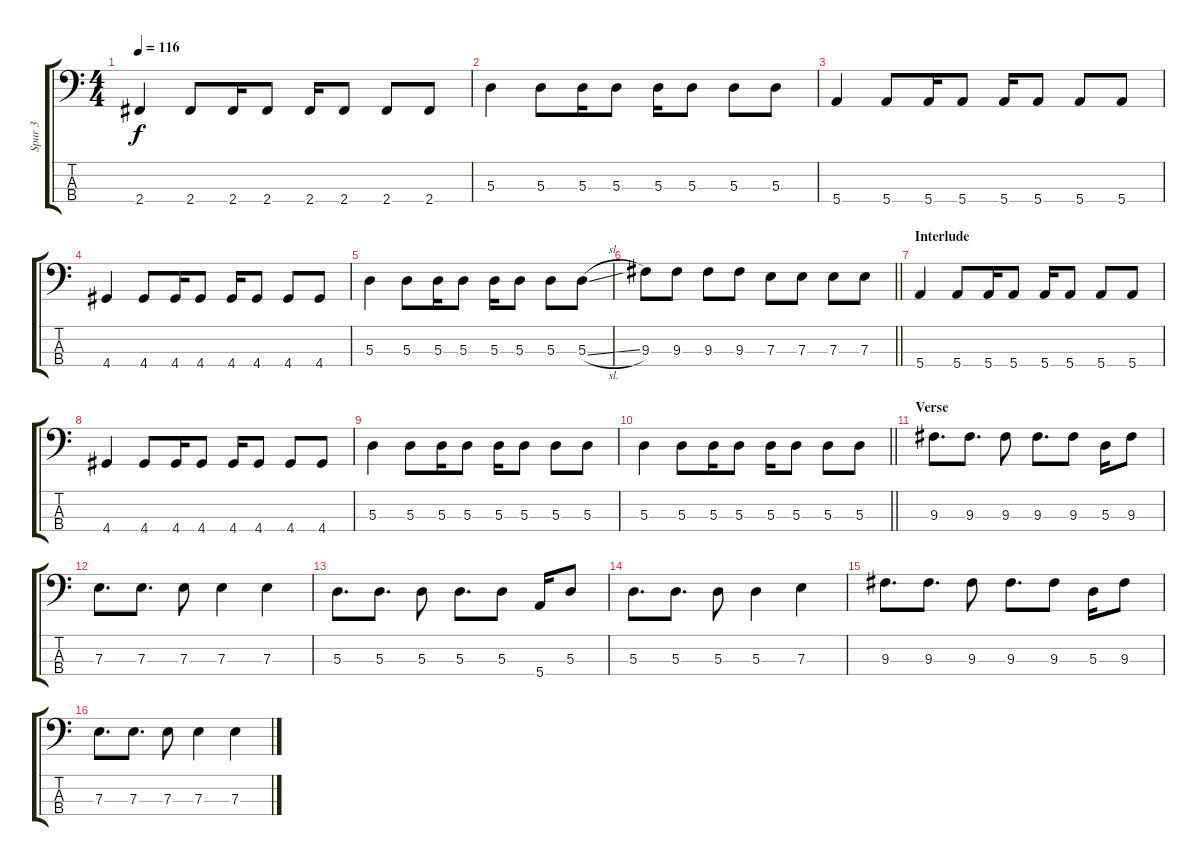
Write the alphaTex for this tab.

\track ("Spur 3" "Spur 3") {instrument electricbassfinger}
\staff {score tabs}
\tuning (G2 D2 A1 E1) {hide}
\ts (4 4)
\tempo 116
\clef f4
\ks c
2.4.4{dy f} 2.4.8 2.4.16 2.4.8 2.4.16 2.4.8 2.4.8 2.4.8 |
5.3.4 5.3.8 5.3.16 5.3.8 5.3.16 5.3.8 5.3.8 5.3.8 |
5.4.4 5.4.8 5.4.16 5.4.8 5.4.16 5.4.8 5.4.8 5.4.8 |
4.4.4 4.4.8 4.4.16 4.4.8 4.4.16 4.4.8 4.4.8 4.4.8 |
5.3.4 5.3.8 5.3.16 5.3.8 5.3.16 5.3.8 5.3.8 5.3{sl}.8 |
\barLineRight lightlight
9.3.8 9.3.8 9.3.8 9.3.8 7.3.8 7.3.8 7.3.8 7.3.8 |
\section ("" "Interlude")
5.4.4 5.4.8 5.4.16 5.4.8 5.4.16 5.4.8 5.4.8 5.4.8 |
4.4.4 4.4.8 4.4.16 4.4.8 4.4.16 4.4.8 4.4.8 4.4.8 |
5.3.4 5.3.8 5.3.16 5.3.8 5.3.16 5.3.8 5.3.8 5.3.8 |
\barLineRight lightlight
5.3.4 5.3.8 5.3.16 5.3.8 5.3.16 5.3.8 5.3.8 5.3.8 |
\section ("" "Verse")
9.3.8{d} 9.3.8{d} 9.3.8 9.3.8{d} 9.3.8 5.3.16 9.3.8 |
7.3.8{d} 7.3.8{d} 7.3.8 7.3.4 7.3.4 |
5.3.8{d} 5.3.8{d} 5.3.8 5.3.8{d} 5.3.8 5.4.16 5.3.8 |
5.3.8{d} 5.3.8{d} 5.3.8 5.3.4 7.3.4 |
9.3.8{d} 9.3.8{d} 9.3.8 9.3.8{d} 9.3.8 5.3.16 9.3.8 |
7.3.8{d} 7.3.8{d} 7.3.8 7.3.4 7.3.4
